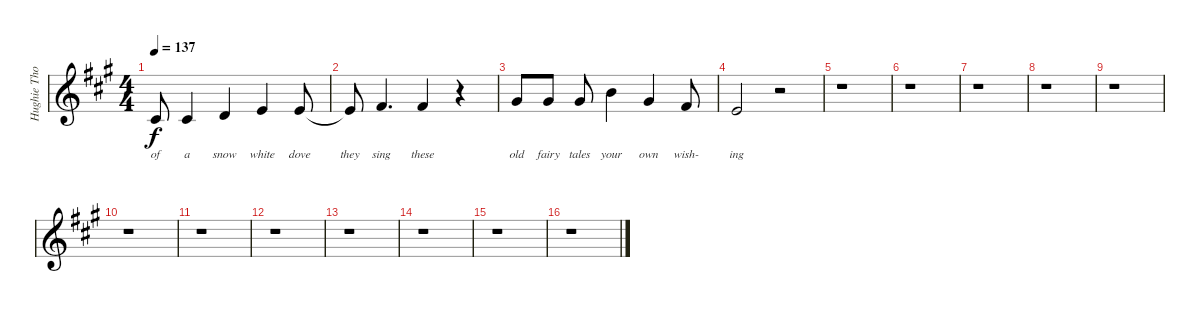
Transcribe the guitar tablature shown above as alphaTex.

\track ("Hughie Thomasson Vocals" "Hughie Tho") {instrument violin}
\staff {score}
\tuning (E4 B3 G3 D3 A2 E2) {hide}
\ts (4 4)
\tempo 137
\clef g2
\ks a
6.3.8{lyrics (0 "of") lyrics (1 "") lyrics (2 "") lyrics (3 "") lyrics (4 "") dy f} 6.3.4{lyrics (0 "a") lyrics (1 "") lyrics (2 "") lyrics (3 "") lyrics (4 "")} 7.3.4{lyrics (0 "snow") lyrics (1 "") lyrics (2 "") lyrics (3 "") lyrics (4 "")} 9.3.4{lyrics (0 "white") lyrics (1 "") lyrics (2 "") lyrics (3 "") lyrics (4 "")} 9.3.8{lyrics (0 "dove") lyrics (1 "") lyrics (2 "") lyrics (3 "") lyrics (4 "")} |
9.3{t}.8{lyrics (0 "they") lyrics (1 "") lyrics (2 "") lyrics (3 "") lyrics (4 "")} 7.2.4{d lyrics (0 "sing") lyrics (1 "") lyrics (2 "") lyrics (3 "") lyrics (4 "")} 7.2.4{lyrics (0 "these") lyrics (1 "") lyrics (2 "") lyrics (3 "") lyrics (4 "")} r.4 |
9.2.8{lyrics (0 "old") lyrics (1 "") lyrics (2 "") lyrics (3 "") lyrics (4 "")} 9.2.8{lyrics (0 "fairy") lyrics (1 "") lyrics (2 "") lyrics (3 "") lyrics (4 "")} 9.2.8{lyrics (0 "tales") lyrics (1 "") lyrics (2 "") lyrics (3 "") lyrics (4 "")} 7.1.4{lyrics (0 "your") lyrics (1 "") lyrics (2 "") lyrics (3 "") lyrics (4 "")} 9.2.4{lyrics (0 "own") lyrics (1 "") lyrics (2 "") lyrics (3 "") lyrics (4 "")} 7.2.8{lyrics (0 "wish-") lyrics (1 "") lyrics (2 "") lyrics (3 "") lyrics (4 "")} |
9.3.2{lyrics (0 "ing") lyrics (1 "") lyrics (2 "") lyrics (3 "") lyrics (4 "")} r.2 |
r.1 |
r.1 |
r.1 |
r.1 |
r.1 |
r.1 |
r.1 |
r.1 |
r.1 |
r.1 |
r.1 |
r.1
